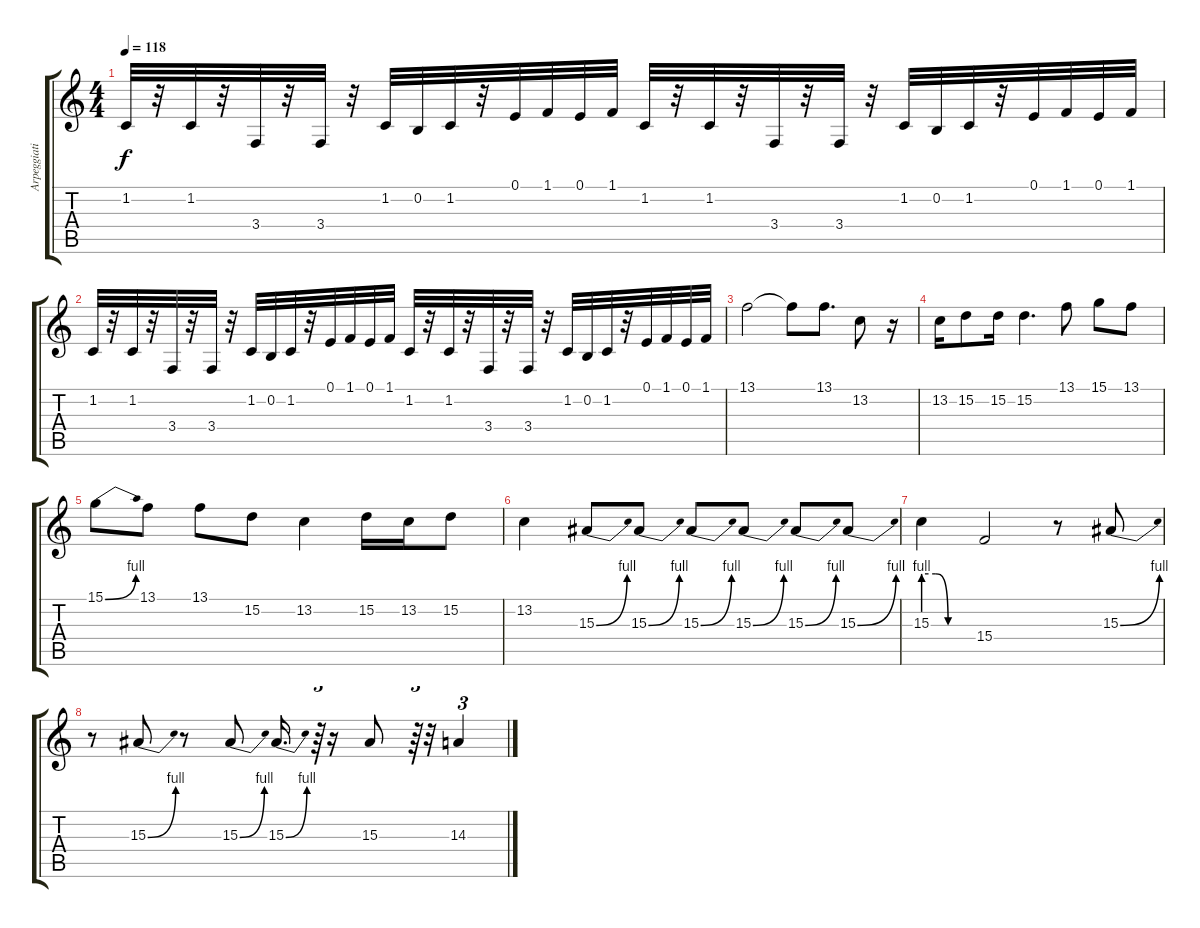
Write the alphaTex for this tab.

\track ("Arpeggiation" "Arpeggiati") {instrument flute}
\staff {score tabs}
\tuning (E4 B3 G3 D3 A2 E2) {hide}
\ts (4 4)
\tempo 118
\clef g2
\ks c
1.2.32{dy f} r.32 1.2.32 r.32 3.4.32 r.32 3.4.32 r.32 1.2.32 0.2.32 1.2.32 r.32 0.1.32 1.1.32 0.1.32 1.1.32 1.2.32 r.32 1.2.32 r.32 3.4.32 r.32 3.4.32 r.32 1.2.32 0.2.32 1.2.32 r.32 0.1.32 1.1.32 0.1.32 1.1.32 |
1.2.32 r.32 1.2.32 r.32 3.4.32 r.32 3.4.32 r.32 1.2.32 0.2.32 1.2.32 r.32 0.1.32 1.1.32 0.1.32 1.1.32 1.2.32 r.32 1.2.32 r.32 3.4.32 r.32 3.4.32 r.32 1.2.32 0.2.32 1.2.32 r.32 0.1.32 1.1.32 0.1.32 1.1.32 |
13.1.2 13.1{t}.8 13.1.8{d} 13.2.8 r.16 |
13.2.16 15.2.8 15.2.16 15.2.4{d} 13.1.8 15.1.8 13.1.8 |
15.1{be (bend 0 0 60 4)}.8 13.1.8 13.1.8 15.2.8 13.2.4 15.2.16 13.2.16 15.2.8 |
13.2.4 15.3{be (bend 0 0 60 4)}.8 15.3{be (bend 0 0 60 4)}.8 15.3{be (bend 0 0 60 4)}.8 15.3{be (bend 0 0 60 4)}.8 15.3{be (bend 0 0 60 4)}.8 15.3{be (bend 0 0 60 4)}.8 |
15.3{be (custom 0 4 15 4 30 0 60 0)}.4 15.4.2 r.8 15.3{be (bend 0 0 60 4)}.8 |
r.8 15.3{be (bend 0 0 60 4)}.8 r.8 15.3{be (bend 0 0 60 4)}.8 15.3{be (bend 0 0 60 4)}.16{d} r.64{tu (3 2)} r.16 15.3.8 r.64{tu (3 2)} r.32 14.3.4{tu (3 2)}
